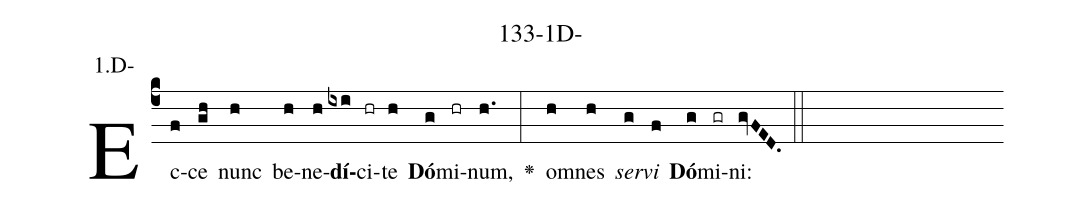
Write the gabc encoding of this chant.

name: 133-1D-;
annotation: 1.D-;
%%
(c4)Ec(f)ce(gh) nunc(h) be(h)ne(h)<b>dí</b>(ixi)ci(hr)te(h) <b>Dó</b>(g)mi(hr)num,(h.) <v>\greheightstar</v>(:) om(h)nes(h) <i>ser</i>(g)<i>vi</i>(f) <b>Dó</b>(g)mi(gr)ni:(gvFED.) (::)


%E(h) u(h) o(g) u(f) a(g) e.(gvFED.) (::)
